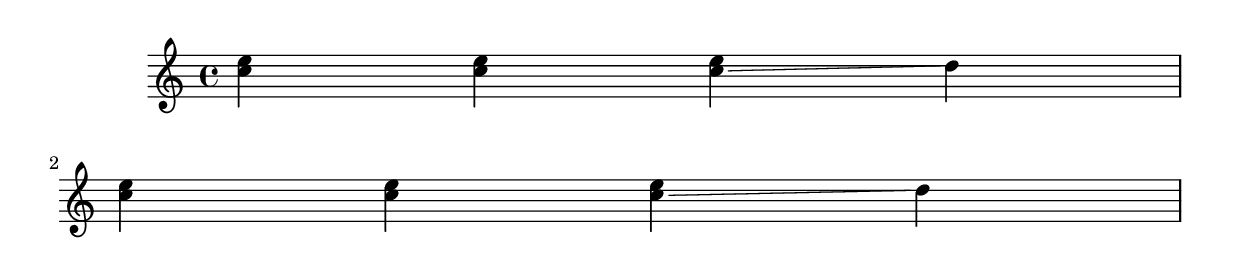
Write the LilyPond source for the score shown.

\version "2.13.62"

\header {

  texidoc = "
A glissando between chords should not interfere with line breaks.  In
this case, the music should be in two lines and there should be no
warning messages issued.  Also, the glissando should be printed.
"

}

theNotes = {
  <c e>4 <c e> <c e>
  \glissando
  d
}

\score {
  \new Staff {
    \relative c'' {
      \theNotes
      \break
      \theNotes
    }
  }
}
